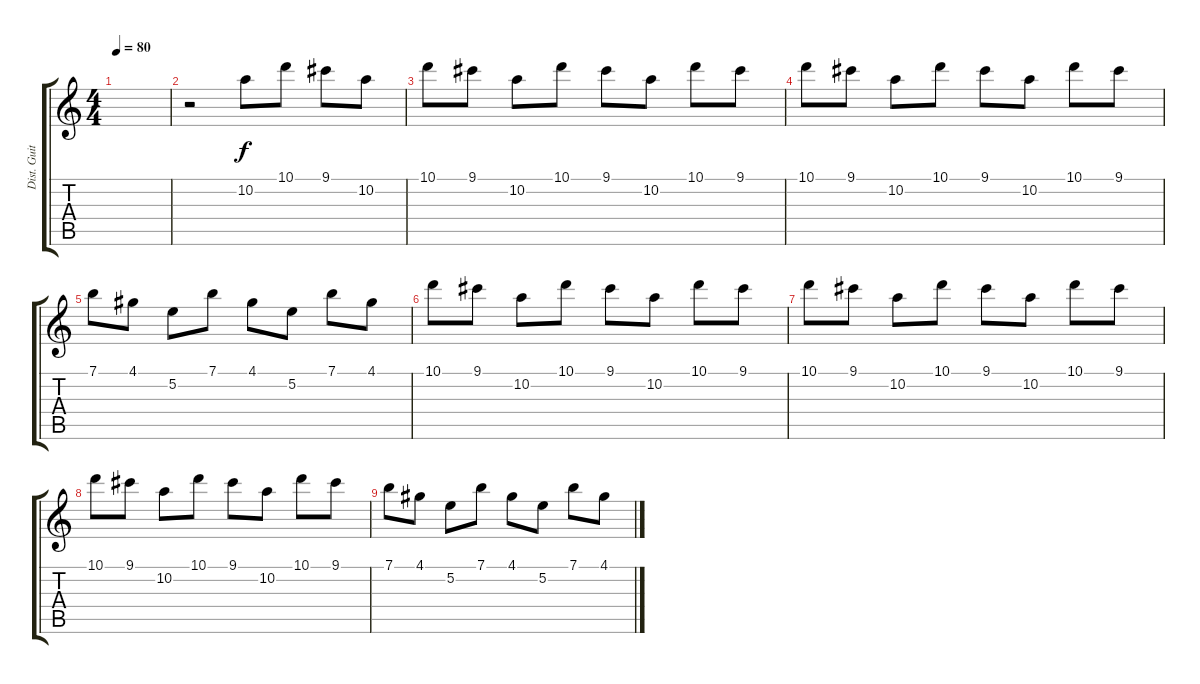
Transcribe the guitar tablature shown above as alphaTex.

\track ("Dist. Guitar Lead" "Dist. Guit") {instrument distortionguitar}
\staff {score tabs}
\tuning (E4 B3 G3 D3 A2 E2) {hide}
\ts (4 4)
\tempo 80
\clef g2
\ks c
|
r.2 10.2.8 10.1.8 9.1.8 10.2.8 |
10.1.8 9.1.8 10.2.8 10.1.8 9.1.8 10.2.8 10.1.8 9.1.8 |
10.1.8 9.1.8 10.2.8 10.1.8 9.1.8 10.2.8 10.1.8 9.1.8 |
7.1.8 4.1.8 5.2.8 7.1.8 4.1.8 5.2.8 7.1.8 4.1.8 |
10.1.8 9.1.8 10.2.8 10.1.8 9.1.8 10.2.8 10.1.8 9.1.8 |
10.1.8 9.1.8 10.2.8 10.1.8 9.1.8 10.2.8 10.1.8 9.1.8 |
10.1.8 9.1.8 10.2.8 10.1.8 9.1.8 10.2.8 10.1.8 9.1.8 |
7.1.8 4.1.8 5.2.8 7.1.8 4.1.8 5.2.8 7.1.8 4.1.8
